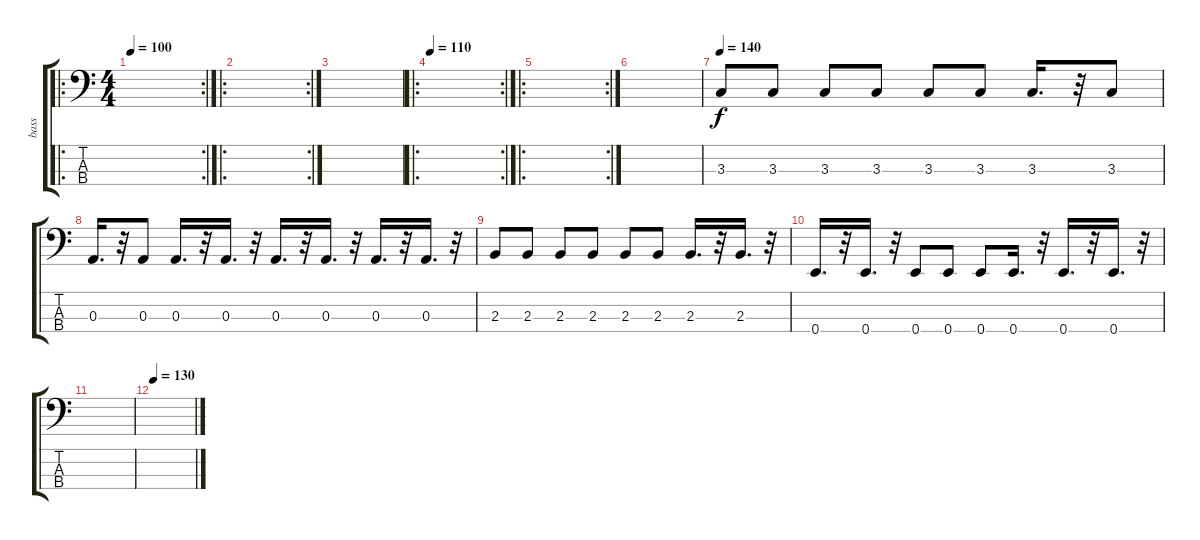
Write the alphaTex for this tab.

\track ("bass" "bass") {instrument electricbassfinger}
\staff {score tabs}
\tuning (G2 D2 A1 E1) {hide}
\ro
\rc 2
\ts (4 4)
\tempo 100
\clef f4
\ks c
|
\ro
\rc 2
|
|
\ro
\rc 2
\tempo 110
|
\ro
\rc 2
|
|
\tempo 140
3.3.8 3.3.8 3.3.8 3.3.8 3.3.8 3.3.8 3.3.16{d} r.32 3.3.8 |
0.3.16{d} r.32 0.3.8 0.3.16{d} r.32 0.3.16{d} r.32 0.3.16{d} r.32 0.3.16{d} r.32 0.3.16{d} r.32 0.3.16{d} r.32 |
2.3.8 2.3.8 2.3.8 2.3.8 2.3.8 2.3.8 2.3.16{d} r.32 2.3.16{d} r.32 |
0.4.16{d} r.32 0.4.16{d} r.32 0.4.8 0.4.8 0.4.8 0.4.16{d} r.32 0.4.16{d} r.32 0.4.16{d} r.32 |
|
\tempo 130
